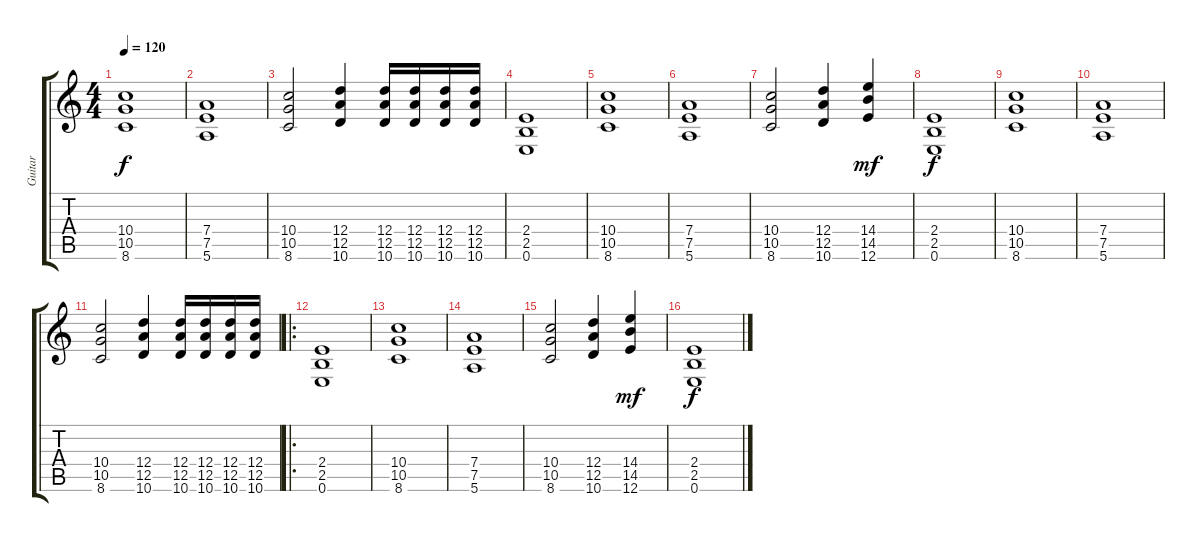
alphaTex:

\track ("Guitar" "Guitar") {instrument distortionguitar}
\staff {score tabs}
\tuning (E4 B3 G3 D3 A2 E2) {hide}
\ts (4 4)
\tempo 120
\clef g2
\ks c
(10.4 10.5 8.6).1{dy f} |
(7.4 7.5 5.6).1 |
(10.4 10.5 8.6).2 (12.4 12.5 10.6).4 (12.4 12.5 10.6).16 (12.4 12.5 10.6).16 (12.4 12.5 10.6).16 (12.4 12.5 10.6).16 |
(2.4 2.5 0.6).1 |
(10.4 10.5 8.6).1 |
(7.4 7.5 5.6).1 |
(10.4 10.5 8.6).2 (12.4 12.5 10.6).4 (14.4 14.5 12.6).4{dy mf} |
(2.4 2.5 0.6).1{dy f} |
(10.4 10.5 8.6).1 |
(7.4 7.5 5.6).1 |
(10.4 10.5 8.6).2 (12.4 12.5 10.6).4 (12.4 12.5 10.6).16 (12.4 12.5 10.6).16 (12.4 12.5 10.6).16 (12.4 12.5 10.6).16 |
\ro
(2.4 2.5 0.6).1 |
(10.4 10.5 8.6).1 |
(7.4 7.5 5.6).1 |
(10.4 10.5 8.6).2 (12.4 12.5 10.6).4 (14.4 14.5 12.6).4{dy mf} |
(2.4 2.5 0.6).1{dy f}
